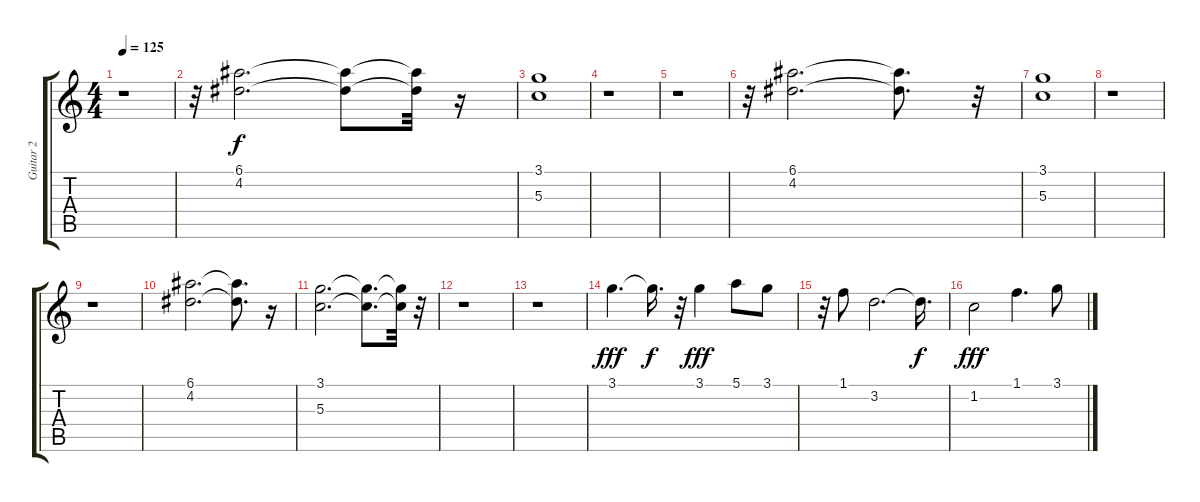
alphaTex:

\track ("Guitar 2" "Guitar 2") {instrument distortionguitar}
\staff {score tabs}
\tuning (E4 B3 G3 D3 A2 E2) {hide}
\ts (4 4)
\tempo 125
\clef g2
\ks c
r.1{dy f} |
r.32 (6.1 4.2).2{d} (6.1{t} 4.2{t}).8 (6.1{t} 4.2{t}).32 r.16 |
(3.1 5.3).1 |
r.1 |
r.1 |
r.32 (6.1 4.2).2{d} (6.1{t} 4.2{t}).8{d} r.32 |
(3.1 5.3).1 |
r.1 |
r.1 |
(6.1 4.2).2{d} (6.1{t} 4.2{t}).8{d} r.16 |
(3.1 5.3).2{d} (3.1{t} 5.3{t}).8{d} (3.1{t} 5.3{t}).32 r.32 |
r.1 |
r.1 |
3.1.4{d dy fff} 3.1{t}.16{d dy f} r.32 3.1.4{dy fff} 5.1.8 3.1.8 |
r.32 1.1.8 3.2.2{d} 3.2{t}.16{d dy f} |
1.2.2{dy fff} 1.1.4{d} 3.1.8
